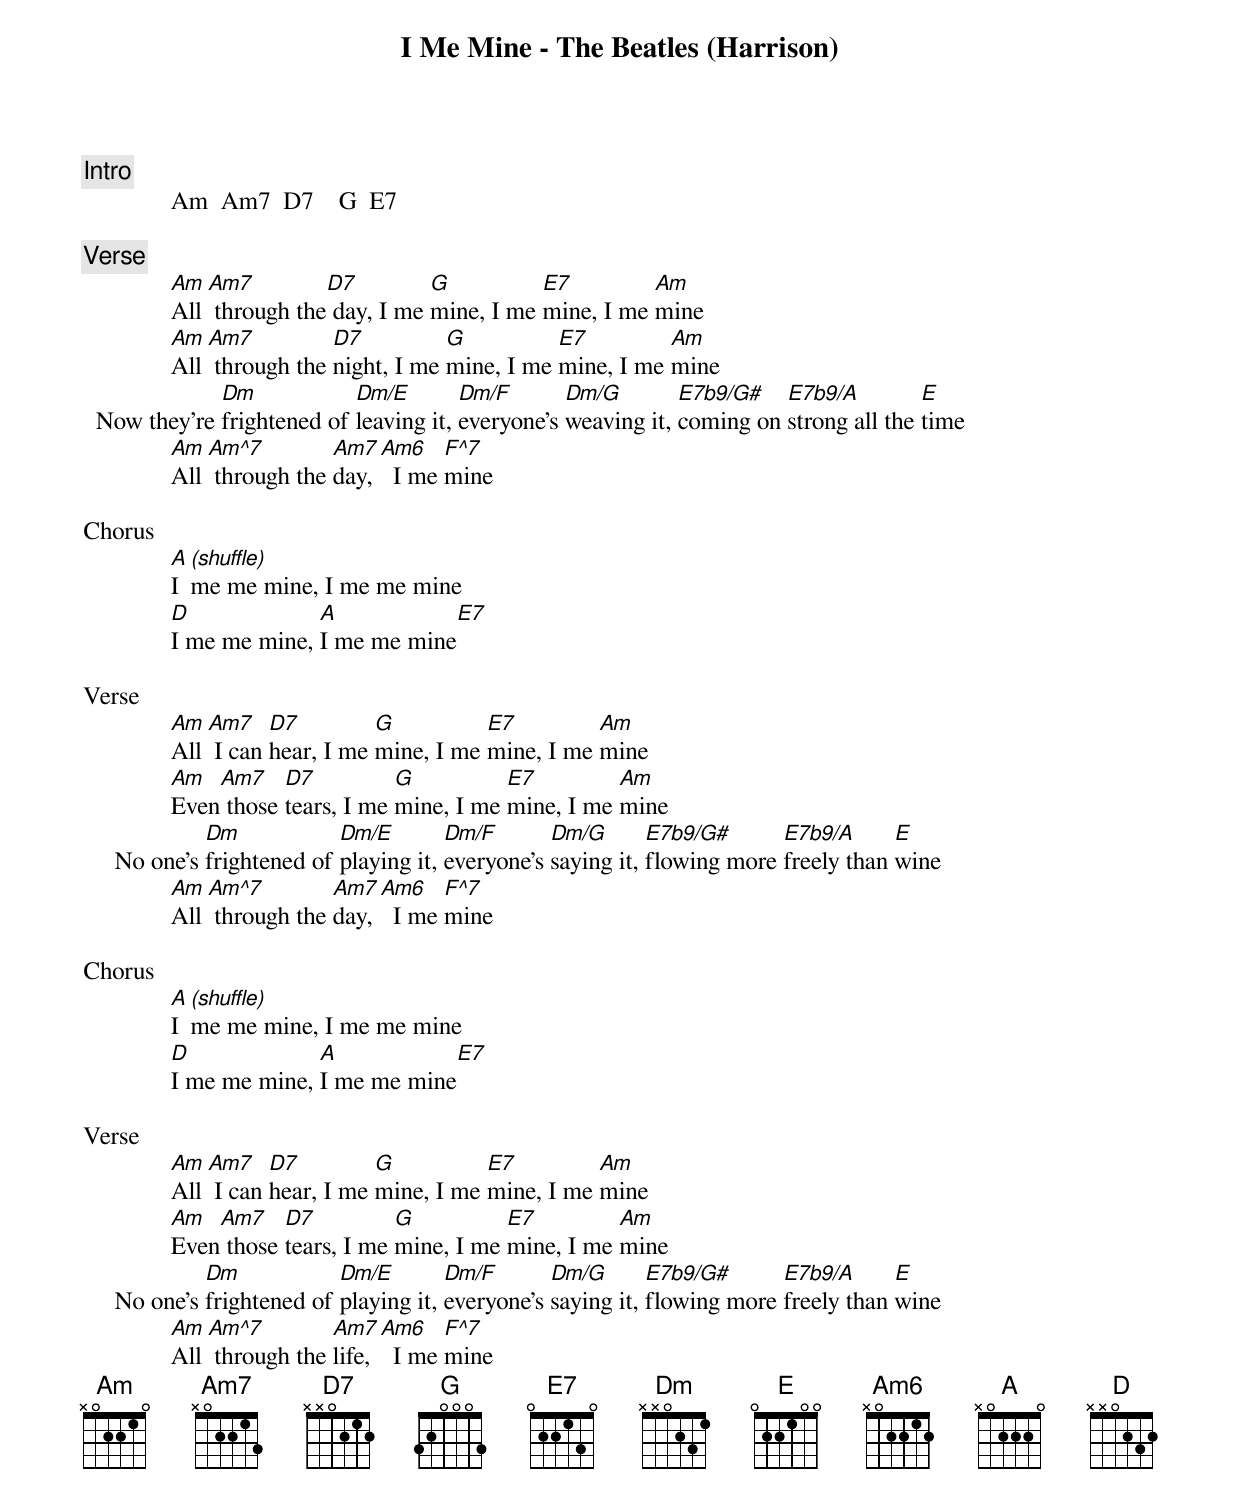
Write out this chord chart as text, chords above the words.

I Me Mine - The Beatles (Harrison)

Intro
              Am  Am7  D7    G  E7

Verse
              Am  Am7         D7         G          E7         Am
              All  through the day, I me mine, I me mine, I me mine
              Am  Am7          D7          G          E7         Am
              All  through the night, I me mine, I me mine, I me mine
              Dm            Dm/E        Dm/F       Dm/G        E7b9/G#   E7b9/A         E
  Now they're frightened of leaving it, everyone's weaving it, coming on strong all the time
              Am  Am^7         Am7  Am6    F^7
              All  through the day,   I me mine

Chorus
              A (shuffle)
              I me me mine, I me me mine
              D             A            E7
              I me me mine, I me me mine

Verse
              Am  Am7    D7         G          E7         Am
              All  I can hear, I me mine, I me mine, I me mine
              Am  Am7    D7          G          E7         Am
              Even those tears, I me mine, I me mine, I me mine
              Dm            Dm/E        Dm/F       Dm/G       E7b9/G#      E7b9/A      E
     No one's frightened of playing it, everyone's saying it, flowing more freely than wine
              Am  Am^7         Am7  Am6    F^7
              All  through the day,   I me mine

Chorus
              A (shuffle)
              I me me mine, I me me mine
              D             A            E7
              I me me mine, I me me mine

Verse
              Am  Am7    D7         G          E7         Am
              All  I can hear, I me mine, I me mine, I me mine
              Am  Am7    D7          G          E7         Am
              Even those tears, I me mine, I me mine, I me mine
              Dm            Dm/E        Dm/F       Dm/G       E7b9/G#      E7b9/A      E
     No one's frightened of playing it, everyone's saying it, flowing more freely than wine
              Am  Am^7         Am7   Am6    F^7
              All  through the life,   I me mine
